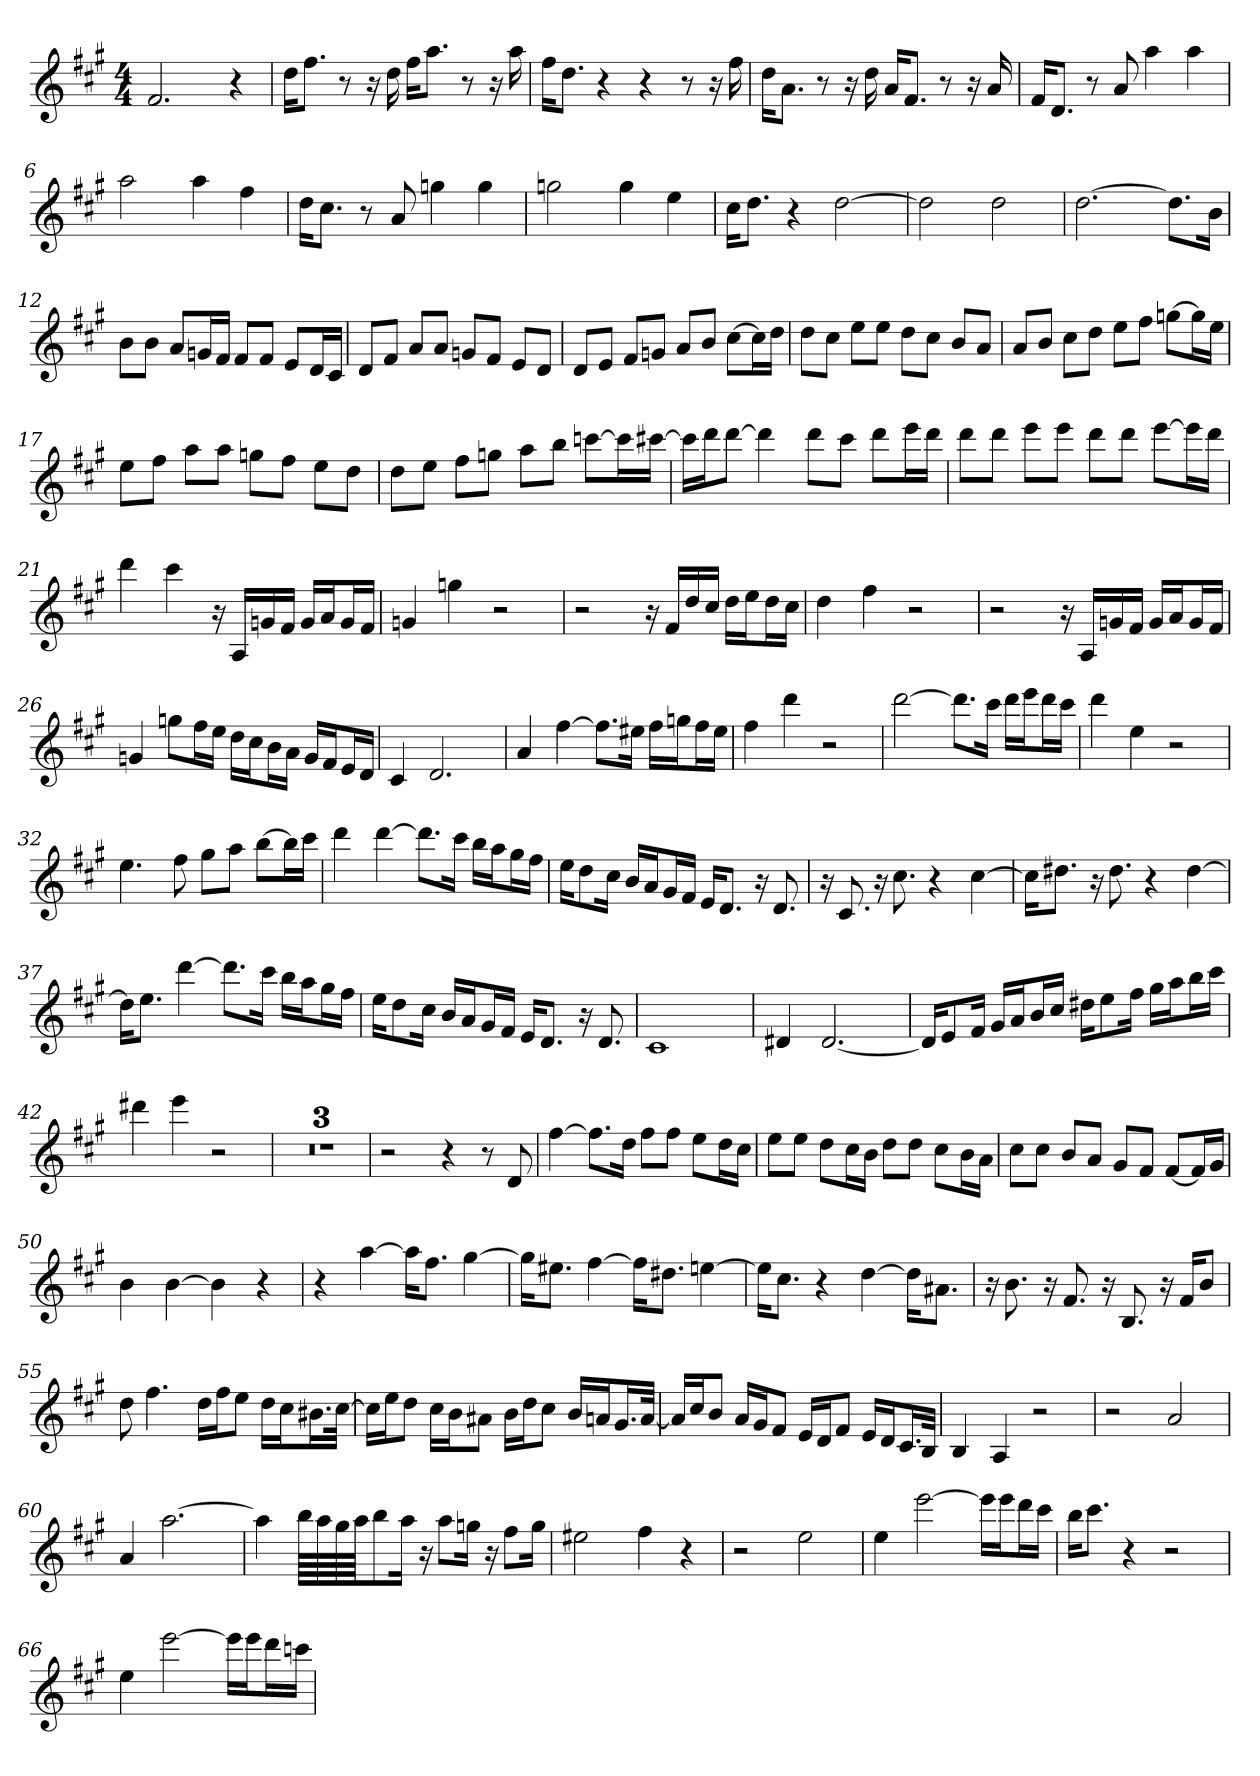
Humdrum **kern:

**kern
*part1
*staff1
*clefG2
*k[f#c#g#]
*A:
*M4/4
=1
2.f#
4r
=2
16dd\KL
8.ff#\J
8r
16r
16dd
16ff#\KL
8.aa\J
8r
16r
16aa
=3
16ff#\KL
8.dd\J
4r
4r
8r
16r
16ff#
=4
16dd\KL
8.a\J
8r
16r
16dd
16a/KL
8.f#/J
8r
16r
16a
=5
16f#/KL
8.d/J
8r
8a
4aa
4aa
=6
2aa
4aa
4ff#
=7
16dd\KL
8.cc#\J
8r
8a
4ggn
4gg
=8
2ggn
4gg
4ee
=9
16cc#\KL
8.dd\J
4r
[2dd
=10
2dd]
2dd
=11
[2.dd
8.dd\L]
16b\Jk
=12
8b\L
8b\J
8a/L
16gn/L
16f#/JJ
8f#/L
8f#/J
8e/L
16d/L
16c#/JJ
=13
8d/L
8f#/J
8a/L
8a/J
8gn/L
8f#/J
8e/L
8d/J
=14
8d/L
8e/J
8f#/L
8gn/J
8a/L
8b/J
[8cc#\L
16cc#\L]
16dd\JJ
=15
8dd\L
8cc#\J
8ee\L
8ee\J
8dd\L
8cc#\J
8b/L
8a/J
=16
8a/L
8b/J
8cc#\L
8dd\J
8ee\L
8ff#\J
[8ggn\L
16gg\L]
16ee\JJ
=17
8ee\L
8ff#\J
8aa\L
8aa\J
8ggn\L
8ff#\J
8ee\L
8dd\J
=18
8dd\L
8ee\J
8ff#\L
8ggn\J
8aa\L
8bb\J
[8cccn\L
16ccc\L]
[16ccc#X\JJ
=19
16ccc#\LL]
16ddd\J
[8ddd\J
4ddd]
8ddd\L
8ccc#\J
8ddd\L
16eee\L
16ddd\JJ
=20
8ddd\L
8ddd\J
8eee\L
8eee\J
8ddd\L
8ddd\J
[8eee\L
16eee\L]
16ddd\JJ
=21
4ddd
4ccc#
16r
16A/LL
16gn/
16f#/JJ
16g/LL
16a/J
16g/L
16f#/JJ
=22
4gn
4ggn
2r
=23
2r
16r
16f#/LL
16dd/
16cc#/JJ
16dd\LL
16ee\J
16dd\L
16cc#\JJ
=24
4dd
4ff#
2r
=25
2r
16r
16A/LL
16gn/
16f#/JJ
16g/LL
16a/J
16g/L
16f#/JJ
=26
4gn
8ggn\L
16ff#\L
16ee\JJ
16dd\LL
16cc#\J
16b\L
16a\JJ
16g/LL
16f#/J
16e/L
16d/JJ
=27
4c#
2.d
=28
4a
[4ff#
8.ff#\L]
16ee#X\Jk
16ff#\LL
16ggn\J
16ff#\L
16ee#\JJ
=29
4ff#
4ddd
2r
=30
[2ddd
8.ddd\L]
16ccc#\Jk
16ddd\LL
16eee\J
16ddd\L
16ccc#\JJ
=31
4ddd
4ee
2r
=32
4.ee
8ff#
8gg#\L
8aa\J
[8bb\L
16bb\L]
16ccc#\JJ
=33
4ddd
[4ddd
8.ddd\L]
16ccc#\Jk
16bb\LL
16aa\J
16gg#\L
16ff#\JJ
=34
16ee\KL
8dd\
16cc#\Jk
16b/LL
16a/J
16g#/L
16f#/JJ
16e/KL
8.d/J
16r
8.d
=35
16r
8.c#
16r
8.cc#
4r
[4cc#
=36
16cc#\KL]
8.dd#X\J
16r
8.dd#
4r
[4dd#
=37
16dd#\KL]
8.ee\J
[4ddd
8.ddd\L]
16ccc#\Jk
16bb\LL
16aa\J
16gg#\L
16ff#\JJ
=38
16ee\KL
8dd\
16cc#\Jk
16b/LL
16a/J
16g#/L
16f#/JJ
16e/KL
8.d/J
16r
8.d
=39
1c#
=40
4d#X
[2.d#
=41
16d#/KL]
8e/
16f#/Jk
16g#/LL
16a/J
16b/L
16cc#/JJ
16dd#X\KL
8ee\
16ff#\Jk
16gg#\LL
16aa\J
16bb\L
16ccc#\JJ
=42
4ddd#X
4eee
2r
=43
1r
=44
1r
=45
1r
=46
2r
4r
8r
8d
=47
[4ff#
8.ff#\L]
16dd\Jk
8ff#\L
8ff#\J
8ee\L
16dd\L
16cc#\JJ
=48
8ee\L
8ee\J
8dd\L
16cc#\L
16b\JJ
8dd\L
8dd\J
8cc#\L
16b\L
16a\JJ
=49
8cc#\L
8cc#\J
8b/L
8a/J
8g#/L
8f#/J
[8f#/L
16f#/L]
16g#/JJ
=50
4b
[4b
4b]
4r
=51
4r
[4aa
16aa\KL]
8.ff#\J
[4gg#
=52
16gg#\KL]
8.ee#X\J
[4ff#
16ff#\KL]
8.dd#X\J
[4een
=53
16ee\KL]
8.cc#\J
4r
[4dd
16dd\KL]
8.a#X\J
=54
16r
8.b
16r
8.f#
16r
8.B
16r
16f#/KL
8b/J
=55
8dd
4.ff#
16dd\LL
16ff#\J
8ee\J
16dd\LL
16cc#\J
16.b#X\L
[32cc#\JJk
=56
16cc#\LL]
16ee\J
8dd\J
16cc#\LL
16b\J
8a#X\J
16b\LL
16dd\J
8cc#\J
16b/LL
16an/J
16.g#/L
[32a/JJk
=57
16a/LL]
16cc#/J
8b/J
16a/LL
16g#/J
8f#/J
16e/LL
16d/J
8f#/J
16e/LL
16d/J
16.c#/L
32B/JJk
=58
4B
4A
2r
=59
2r
2a
=60
4a
[2.aa
=61
4aa]
64bb\LLLL
64aa\
64gg#\
64aa\JJJ
8bb\
16aa\Jk
16r
8aa\L
16ggn\Jk
16r
8ff#\L
16gg\Jk
=62
2ee#X
4ff#
4r
=63
2r
2ee
=64
4ee
[2eee
16eee\LL]
16eee\J
16ddd\L
16ccc#\JJ
=65
16bb\KL
8.ccc#\J
4r
2r
=66
4ee
[2eee
16eee\LL]
16eee\J
16ddd\L
16cccn\JJ
=
*-
